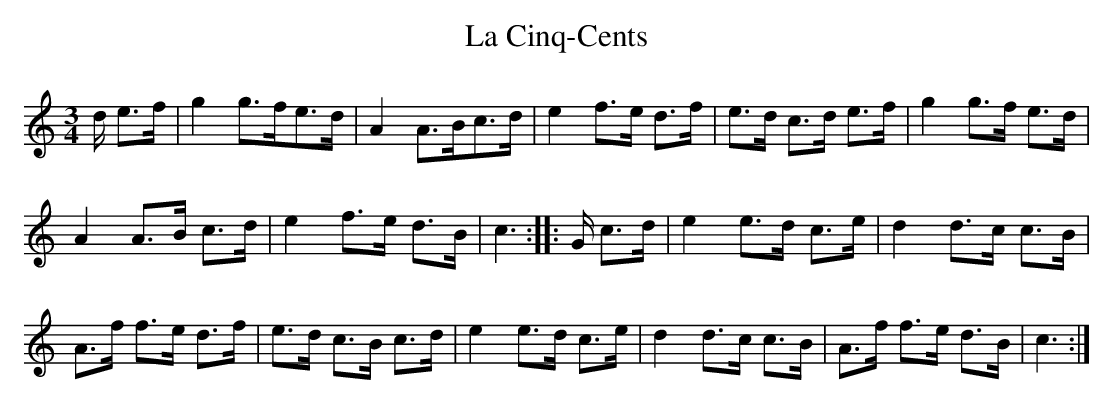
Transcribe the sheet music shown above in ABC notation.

X:1
T:La Cinq-Cents
M:3/4
L:1/8
K:C
d/ e>f | g2 g>fe>d | A2 A>Bc>d | e2 f>e d>f | e>d c>d e>f | g2 g>f e>d |
A2 A>B c>d | e2 f>e d>B | c3 :: G/ c>d | e2 e>d c>e | d2 d>c c>B |
A>f f>e d>f | e>d c>B c>d | e2 e>d c>e | d2 d>c c>B | A>f f>e d>B | c3:|
